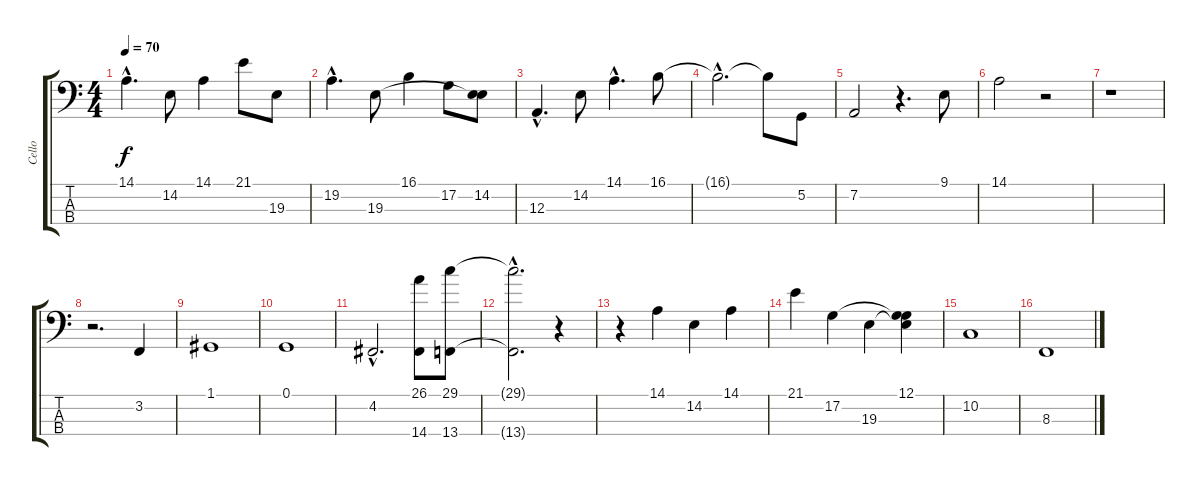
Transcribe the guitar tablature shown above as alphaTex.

\track ("Cello" "Cello") {instrument cello}
\staff {score tabs}
\tuning (G2 D2 A1 E1) {hide}
\ts (4 4)
\tempo 70
\clef f4
\ks c
14.1{hac}.4{d dy f instrument cello} 14.2.8 14.1.4 21.1.8 19.3.8 |
19.2{hac}.4{d} 19.3.8 16.1.4 17.2.8 (14.2 19.3{t}).8 |
12.3{hac}.4{d} 14.2.8 14.1{hac}.4{d} 16.1.8 |
16.1{hac t}.2{d} 16.1{t}.8 5.2.8 |
7.2.2 r.4{d} 9.1.8 |
14.1.2 r.2 |
r.1 |
r.2{d} 3.2.4 |
1.1.1 |
0.1.1 |
4.2{hac}.2{d} (26.1 14.4).8 (29.1 13.4).8 |
(29.1{hac t} 13.4{hac t}).2{d} r.4 |
r.4 14.1.4 14.2.4 14.1.4 |
21.1.4 17.2.4 19.3.4 (12.1 17.2{t} 19.3{t}).4 |
10.2.1 |
8.3.1
